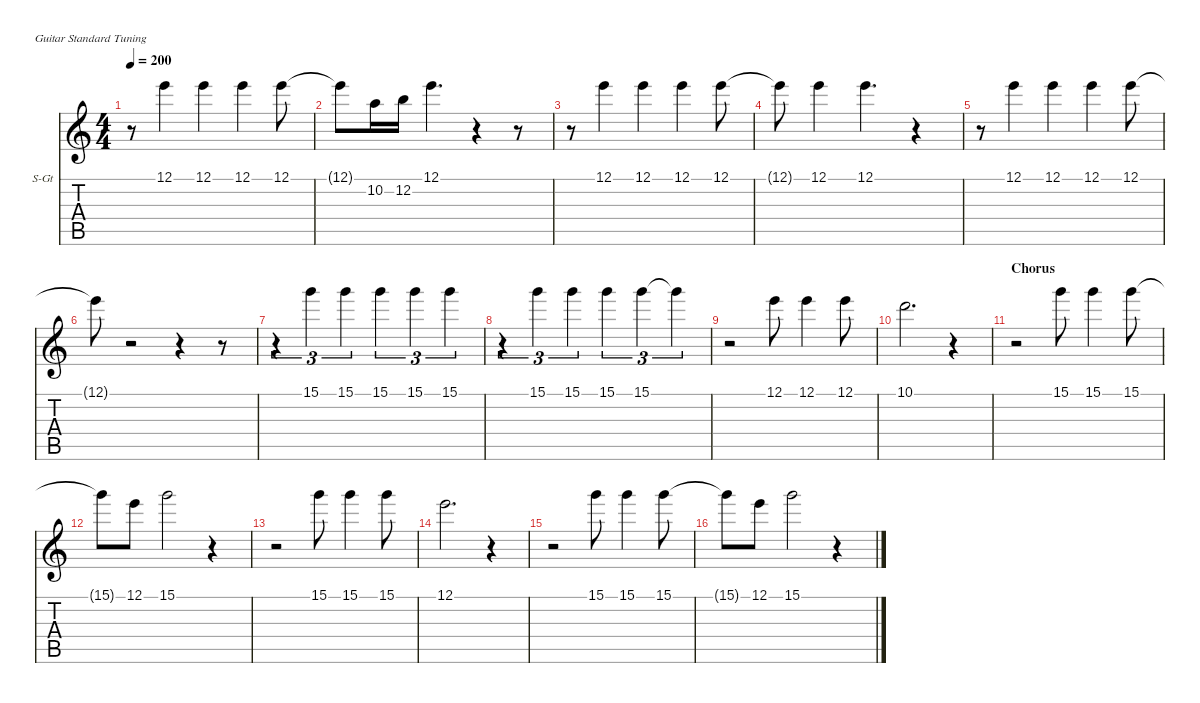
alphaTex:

\hideDynamics
\bracketExtendMode nobrackets
\firstSystemTrackNameOrientation horizontal
\otherSystemsTrackNameOrientation horizontal
\track ("Vocals" "S-Gt") {instrument lead1square}
\staff {score tabs}
\tuning (E4 B3 G3 D3 A2 E2)
\displaytranspose 12
\ts (4 4)
\tempo 200
\clef g2
\ks c
r.8{dy f} 12.1.4 12.1.4 12.1.4 12.1.8 |
12.1{t}.8 10.2.16 12.2.16 12.1.4{d} r.4 r.8 |
r.8 12.1.4 12.1.4 12.1.4 12.1.8 |
12.1{t}.8 12.1.4 12.1.4{d} r.4 |
r.8 12.1.4 12.1.4 12.1.4 12.1.8 |
12.1{t}.8 r.2 r.4 r.8 |
r.4{tu (3 2)} 15.1.4{tu (3 2)} 15.1.4{tu (3 2)} 15.1.4{tu (3 2)} 15.1.4{tu (3 2)} 15.1.4{tu (3 2)} |
r.4{tu (3 2)} 15.1.4{tu (3 2)} 15.1.4{tu (3 2)} 15.1.4{tu (3 2)} 15.1.4{tu (3 2)} 15.1{t}.4{tu (3 2)} |
r.2 12.1.8 12.1.4 12.1.8 |
10.1.2{d} r.4 |
\section ("" "Chorus")
r.2 15.1.8 15.1.4 15.1.8 |
15.1{t}.8 12.1.8 15.1.2 r.4 |
r.2 15.1.8 15.1.4 15.1.8 |
12.1.2{d} r.4 |
r.2 15.1.8 15.1.4 15.1.8 |
15.1{t}.8 12.1.8 15.1.2 r.4
